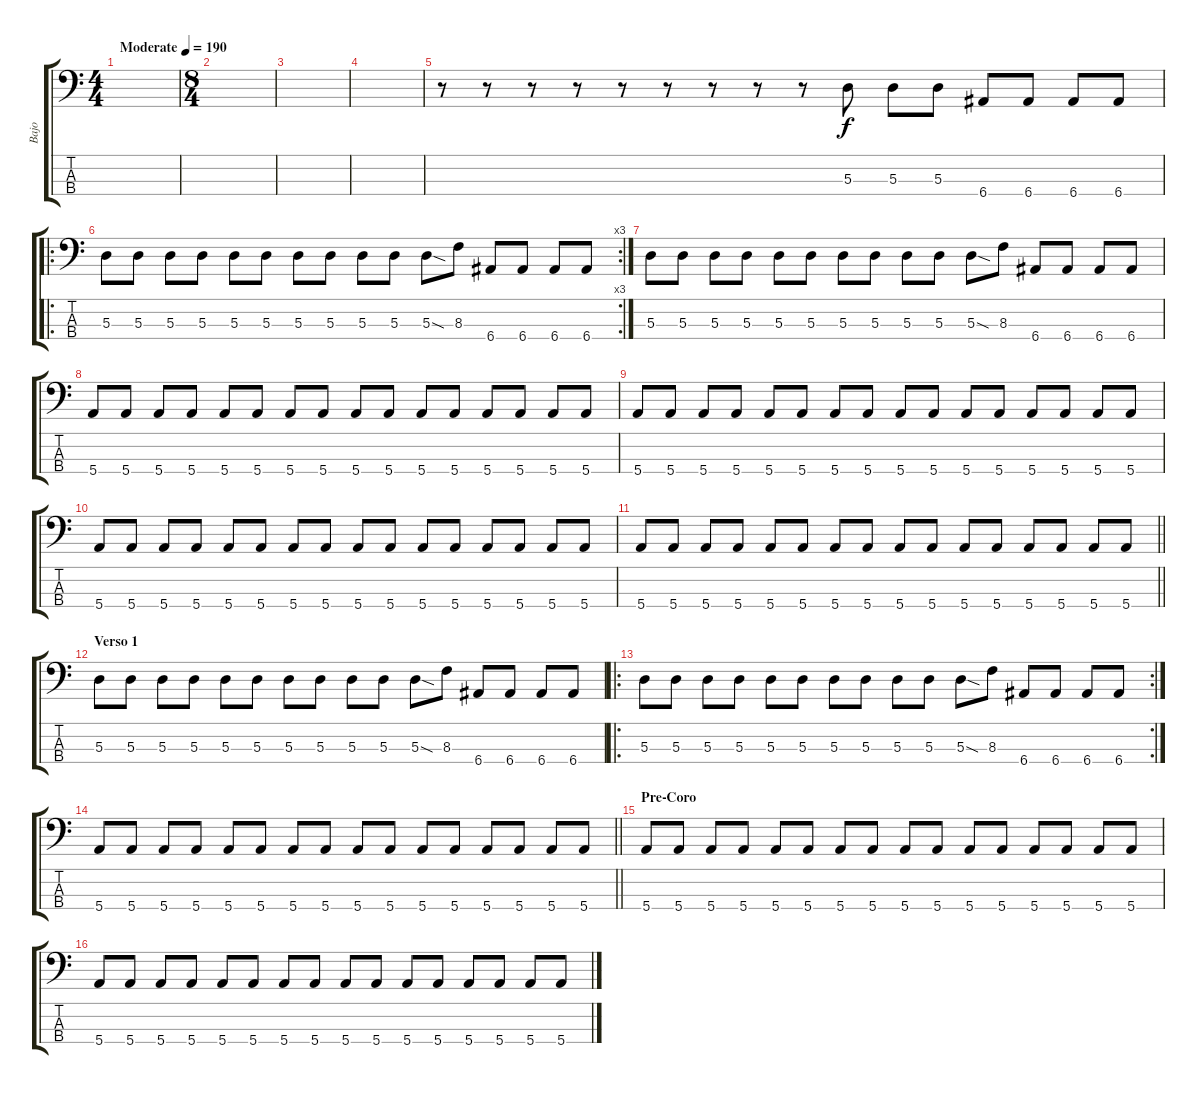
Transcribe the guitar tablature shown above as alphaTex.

\track ("Bajo" "Bajo") {instrument electricbassfinger}
\staff {score tabs}
\tuning (G2 D2 A1 E1) {hide}
\ts (4 4)
\tempo (190 "Moderate")
\clef f4
\ks c
|
\ts (8 4)
|
|
|
r.8 r.8 r.8 r.8 r.8 r.8 r.8 r.8 r.8 5.3.8 5.3.8 5.3.8 6.4.8 6.4.8 6.4.8 6.4.8 |
\ro
\rc 3
5.3.8 5.3.8 5.3.8 5.3.8 5.3.8 5.3.8 5.3.8 5.3.8 5.3.8 5.3.8 5.3{sod}.8 8.3.8 6.4.8 6.4.8 6.4.8 6.4.8 |
5.3.8 5.3.8 5.3.8 5.3.8 5.3.8 5.3.8 5.3.8 5.3.8 5.3.8 5.3.8 5.3{sod}.8 8.3.8 6.4.8 6.4.8 6.4.8 6.4.8 |
5.4.8 5.4.8 5.4.8 5.4.8 5.4.8 5.4.8 5.4.8 5.4.8 5.4.8 5.4.8 5.4.8 5.4.8 5.4.8 5.4.8 5.4.8 5.4.8 |
5.4.8 5.4.8 5.4.8 5.4.8 5.4.8 5.4.8 5.4.8 5.4.8 5.4.8 5.4.8 5.4.8 5.4.8 5.4.8 5.4.8 5.4.8 5.4.8 |
5.4.8 5.4.8 5.4.8 5.4.8 5.4.8 5.4.8 5.4.8 5.4.8 5.4.8 5.4.8 5.4.8 5.4.8 5.4.8 5.4.8 5.4.8 5.4.8 |
\barLineRight lightlight
5.4.8 5.4.8 5.4.8 5.4.8 5.4.8 5.4.8 5.4.8 5.4.8 5.4.8 5.4.8 5.4.8 5.4.8 5.4.8 5.4.8 5.4.8 5.4.8 |
\section ("" "Verso 1 ")
5.3.8 5.3.8 5.3.8 5.3.8 5.3.8 5.3.8 5.3.8 5.3.8 5.3.8 5.3.8 5.3{sod}.8 8.3.8 6.4.8 6.4.8 6.4.8 6.4.8 |
\ro
\rc 2
5.3.8 5.3.8 5.3.8 5.3.8 5.3.8 5.3.8 5.3.8 5.3.8 5.3.8 5.3.8 5.3{sod}.8 8.3.8 6.4.8 6.4.8 6.4.8 6.4.8 |
\barLineRight lightlight
5.4.8 5.4.8 5.4.8 5.4.8 5.4.8 5.4.8 5.4.8 5.4.8 5.4.8 5.4.8 5.4.8 5.4.8 5.4.8 5.4.8 5.4.8 5.4.8 |
\section ("" "Pre-Coro")
5.4.8 5.4.8 5.4.8 5.4.8 5.4.8 5.4.8 5.4.8 5.4.8 5.4.8 5.4.8 5.4.8 5.4.8 5.4.8 5.4.8 5.4.8 5.4.8 |
5.4.8 5.4.8 5.4.8 5.4.8 5.4.8 5.4.8 5.4.8 5.4.8 5.4.8 5.4.8 5.4.8 5.4.8 5.4.8 5.4.8 5.4.8 5.4.8
